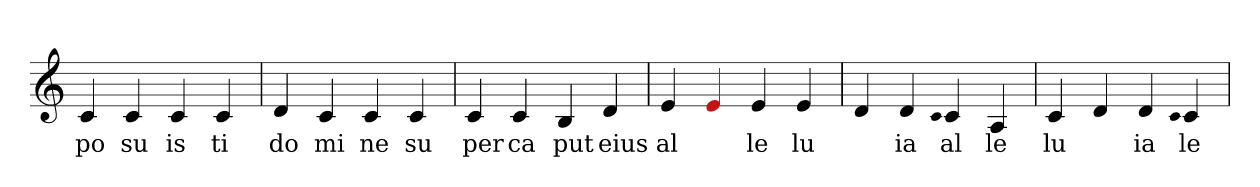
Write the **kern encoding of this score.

**kern	**text
*part1	*part1
*staff1	*staff1
*clefG2	*
=1	=1
4c	po
4c	su
4c	is
4c	ti
=2	=2
4d	do
4c	mi
4c	ne
4c	su
=3	=3
4c	per
4c	ca
4B	put
4d	eius
=4	=4
4e	al
4Re	.
4e	le
4e	lu
=5	=5
4d	.
4d	ia
qqc	.
4c	al
4A	le
=6	=6
4c	lu
4d	.
4d	ia
qqc	.
4c	le
=	=
*-	*-
